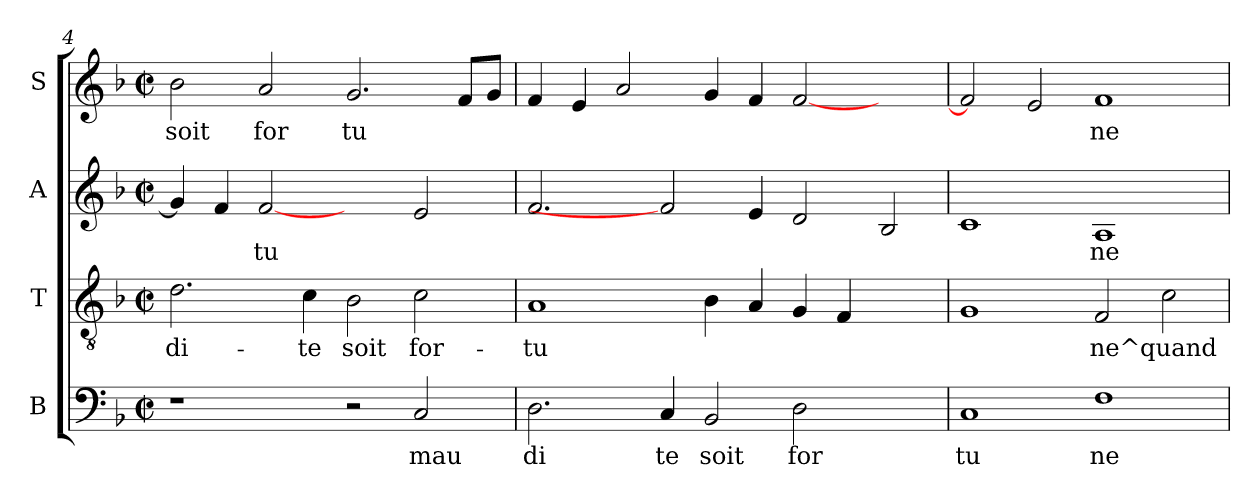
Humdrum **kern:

**kern	**text	**kern	**text	**kern	**text	**kern	**text
*part4	*part4	*part3	*part3	*part2	*part2	*part1	*part1
*staff4	*staff4	*staff3	*staff3	*staff2	*staff2	*staff1	*staff1
*I"B	*	*I"T	*	*I"A	*	*I"S	*
*clefF4	*	*clefGv2	*	*clefG2	*	*clefG2	*
*k[b-]	*	*k[b-]	*	*k[b-]	*	*k[b-]	*
*F:	*	*F:	*	*F:	*	*F:	*
*M2/2	*	*M2/2	*	*M2/2	*	*M2/2	*
*met(c|)	*	*met(c|)	*	*met(c|)	*	*met(c|)	*
=4	=4	=4	=4	=4	=4	=4	=4
!	!	!	!LO:LY:b:cj	!	!LO:LY:b:cj	!	!LO:LY:b:cj
1r	.	2.d\	-di-	4g/]	--	2b-\	soit
!	!	!	!	!	!LO:LY:b:cj	!	!
.	.	.	.	4f/	--	.	.
!	!	!	!	!	!LO:LY:b:cj	!	!LO:LY:b:cj
.	.	.	.	[2f	-tu-	2a/	for
!	!	!	!LO:LY:b:cj	!	!	!	!
.	.	4c\	-te	.	.	.	.
!	!	!	!LO:LY:b:cj	!	!	!	!LO:LY:b:cj
2r	.	2B-\	soit	2ryy	.	2.g/	tu
!	!LO:LY:b:cj	!	!LO:LY:b:cj	!	!LO:LY:b:cj	!	!
2C/	mau	2c\	for-	2e/	--	.	.
!	!	!	!	!	!	!	!LO:LY:b:cj
.	.	.	.	.	.	8f/L	.
!	!	!	!	!	!	!	!LO:LY:b:cj
.	.	.	.	.	.	8g/J	.
=5	=5	=5	=5	=5	=5	=5	=5
!	!LO:LY:b:cj	!	!LO:LY:b:cj	!	!LO:LY:b:cj	!	!LO:LY:b:cj
2.D\	di	1A	-tu-	2.f/	--	4f/	.
!	!	!	!	!	!	!	!LO:LY:b:cj
.	.	.	.	.	.	4e/	.
!	!	!	!	!	!	!	!LO:LY:b:cj
.	.	.	.	.	.	2a/	.
!	!LO:LY:b:cj	!	!	!	!	!	!
4C/	te	.	.	2f]	.	.	.
!	!LO:LY:b:cj	!	!LO:LY:b:cj	!	!	!	!LO:LY:b:cj
2BB-/	soit	4B-\	--	.	.	4g/	.
!	!	!	!LO:LY:b:cj	!	!LO:LY:b:cj	!	!LO:LY:b:cj
.	.	4A/	--	4e/	--	4f/	.
!	!LO:LY:b:cj	!	!LO:LY:b:cj	!	!LO:LY:b:cj	!	!LO:LY:b:cj
2D\	for	4G/	--	2d/	--	[<2f/	.
!	!	!	!LO:LY:b:cj	!	!	!	!
.	.	4F/	--	.	.	.	.
!	!	!	!	!	!LO:LY:b:cj	!	!
2ryy	.	2ryy	.	2B-/	--	2ryy	.
!!LO:LB:g=z
=6	=6	=6	=6	=6	=6	=6	=6
!	!LO:LY:b:cj	!	!LO:LY:b:cj	!	!LO:LY:b:cj	!	!LO:LY:b:cj
1C	tu	1G	--	1c	--	2f/]	.
!	!	!	!	!	!	!	!LO:LY:b:cj
.	.	.	.	.	.	2e/	.
!	!LO:LY:b:cj	!	!LO:LY:b:cj	!	!LO:LY:b:cj	!	!LO:LY:b:cj
1F	ne	2F/	-ne^quand	1A	-ne	1f	ne
!	!	!	!LO:LY:b:cj	!	!	!	!
.	.	2c\	.	.	.	.	.
=	=	=	=	=	=	=	=
*-	*-	*-	*-	*-	*-	*-	*-
